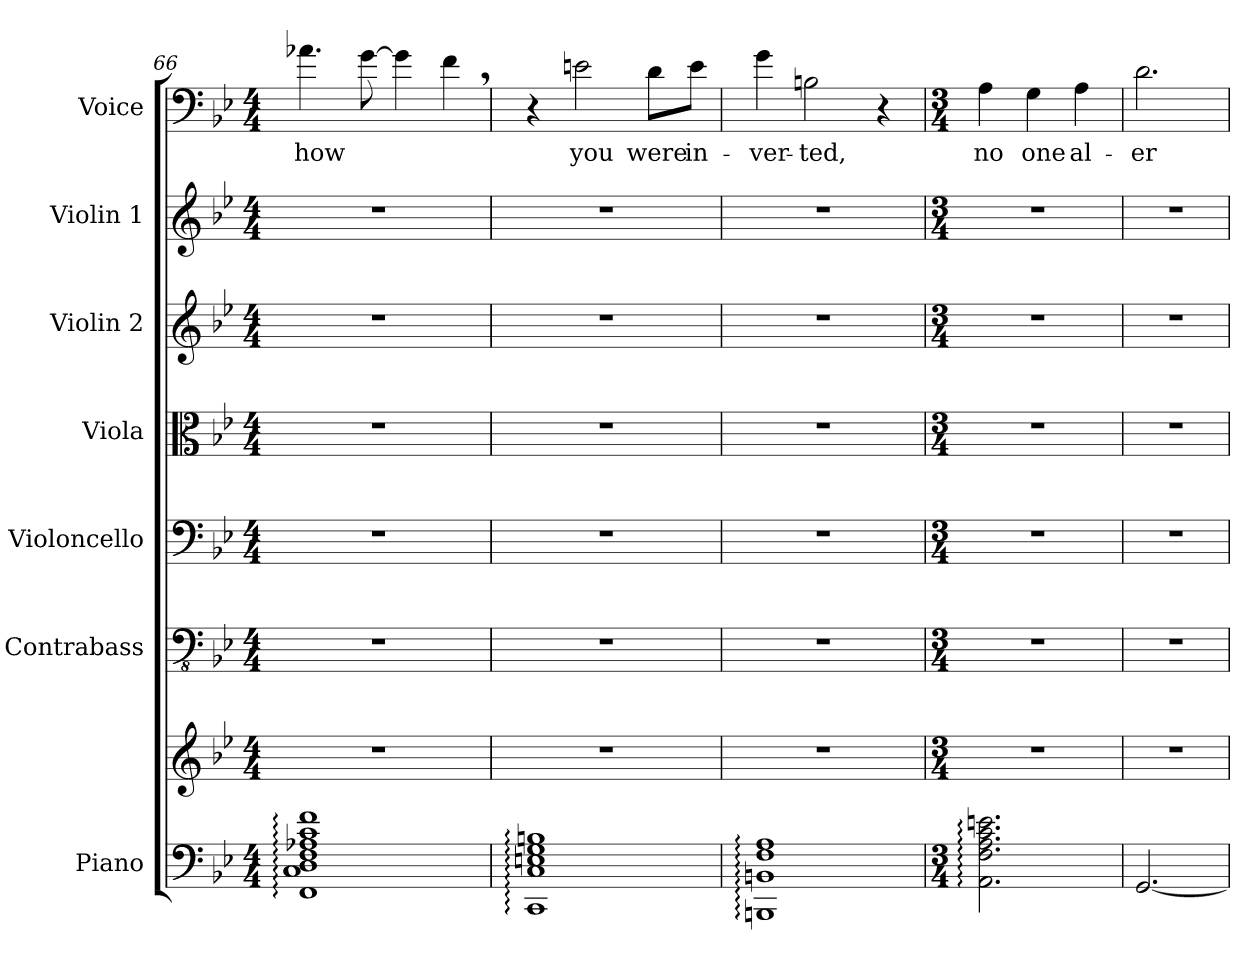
**kern	**kern	**kern	**kern	**kern	**kern	**kern	**kern	**text
*part7	*part7	*part6	*part5	*part4	*part3	*part2	*part1	*part1
*staff8	*staff7	*staff6	*staff5	*staff4	*staff3	*staff2	*staff1	*staff1
*I"Piano	*	*I"Contrabass	*I"Violoncello	*I"Viola	*I"Violin 2	*I"Violin 1	*I"Voice	*
*I'Pno.	*	*I'Cb.	*I'Vc.	*I'Vla.	*I'Vln. 2	*I'Vln. 1	*I'Vo.	*
*clefF4	*clefG2	*clefFv4	*clefF4	*clefC3	*clefG2	*clefG2	*clefF4	*
*	*	*ITrd7c12	*	*	*	*	*	*
*k[b-e-]	*k[b-e-]	*k[b-e-]	*k[b-e-]	*k[b-e-]	*k[b-e-]	*k[b-e-]	*k[b-e-]	*
*M4/4	*M4/4	*M4/4	*M4/4	*M4/4	*M4/4	*M4/4	*M4/4	*
=66	=66	=66	=66	=66	=66	=66	=66	=66
1FF: 1C: 1D: 1F: 1A-X: 1c: 1f:	1r	1r	1r	1r	1r	1r	4.a-X\	how
.	.	.	.	.	.	.	[8g\	.
.	.	.	.	.	.	.	4g\]	.
.	.	.	.	.	.	.	4f,\	.
!!LO:PB:g=z
=67	=67	=67	=67	=67	=67	=67	=67	=67
1CC: 1C: 1En: 1G: 1Bn:	1r	1r	1r	1r	1r	1r	4r	.
.	.	.	.	.	.	.	2en\	you
.	.	.	.	.	.	.	8d\L	were
.	.	.	.	.	.	.	8e\J	in-
=68	=68	=68	=68	=68	=68	=68	=68	=68
1BBBn: 1BBn: 1F: 1A:	1r	1r	1r	1r	1r	1r	4g\	-ver-
.	.	.	.	.	.	.	2Bn\	-ted,
.	.	.	.	.	.	.	4r	.
!!LO:PB:g=z
=69	=69	=69	=69	=69	=69	=69	=69	=69
*M3/4	*M3/4	*M3/4	*M3/4	*M3/4	*M3/4	*M3/4	*M3/4	*
2.AA\: 2.F\: 2.A\: 2.c\: 2.en\:	2.r	2.r	2.r	2.r	2.r	2.r	4A\	no
.	.	.	.	.	.	.	4G\	one
.	.	.	.	.	.	.	4A\	al-
=70	=70	=70	=70	=70	=70	=70	=70	=70
[2.GG/	2.r	2.r	2.r	2.r	2.r	2.r	2.d\	-er-
=	=	=	=	=	=	=	=	=
*-	*-	*-	*-	*-	*-	*-	*-	*-
